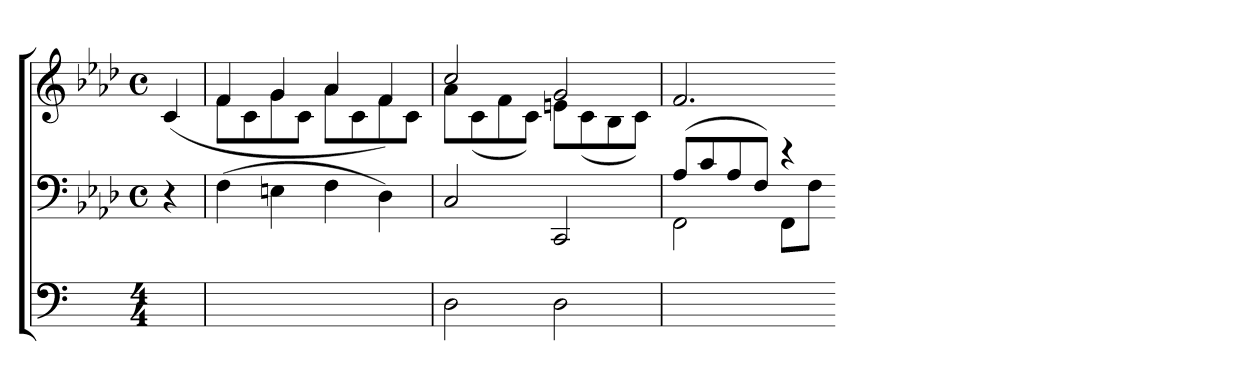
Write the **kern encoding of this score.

**kern	**kern	**kern
*part3	*part2	*part1
*staff3	*staff2	*staff1
*	*clefF4	*clefG2
*	*k[b-e-a-d-]	*k[b-e-a-d-]
*M4/4	*M4/4	*M4/4
*	*met(c)	*met(c)
=	=	=
4ryy	4r	(4c
=	=	=
*	*	*^
1ryy	(4F	4f	8fL
.	.	.	8c
.	4En	4g	8g
.	.	.	8cJ
.	4F	4a-	8a-L
.	.	.	8c
.	4D-)	4f)	8f
.	.	.	8cJ
=	=	=	=
2D	2C	2cc	8a-L
.	.	.	(8c
.	.	.	8f
.	.	.	8cJ)
2D	2CC	2g	8enL
.	.	.	(8c
.	.	.	8B-
.	.	.	8cJ)
*	*	*v	*v
=	=	=
*	*^	*
2.ryy	(8A-L	2FF	2.f
.	8c	.	.
.	8A-	.	.
.	8FJ)	.	.
.	4r	8FFL	.
.	.	8FJ	.
*	*v	*v	*
=-	=-	=-
*-	*-	*-
